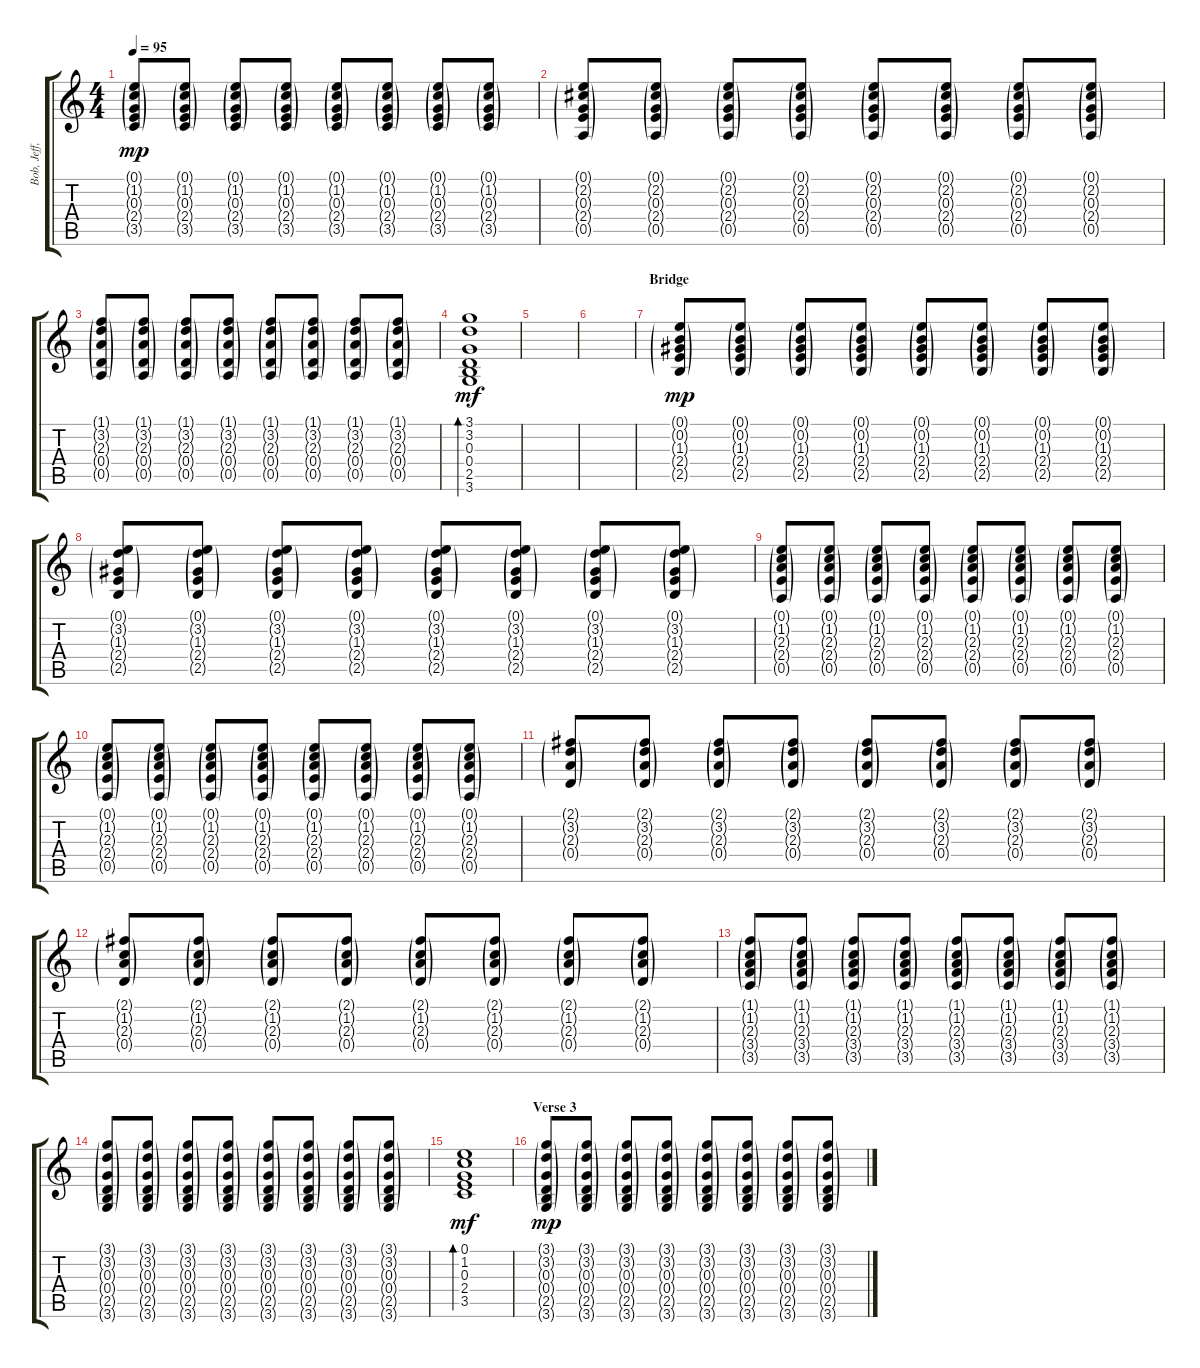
\track ("Bob, Jeff, George" "Bob, Jeff,") {instrument acousticguitarnylon}
\staff {score tabs}
\tuning (E4 B3 G3 D3 A2 E2) {hide}
\ts (4 4)
\tempo 95
\clef g2
\ks c
(0.1{g} 1.2{g} 0.3{g} 2.4{g} 3.5{g}).8{dy mp} (0.1{g} 1.2{g} 0.3{g} 2.4{g} 3.5{g}).8 (0.1{g} 1.2{g} 0.3{g} 2.4{g} 3.5{g}).8 (0.1{g} 1.2{g} 0.3{g} 2.4{g} 3.5{g}).8 (0.1{g} 1.2{g} 0.3{g} 2.4{g} 3.5{g}).8 (0.1{g} 1.2{g} 0.3{g} 2.4{g} 3.5{g}).8 (0.1{g} 1.2{g} 0.3{g} 2.4{g} 3.5{g}).8 (0.1{g} 1.2{g} 0.3{g} 2.4{g} 3.5{g}).8 |
(0.1{g} 2.2{g} 0.3{g} 2.4{g} 0.5{g}).8 (0.1{g} 2.2{g} 0.3{g} 2.4{g} 0.5{g}).8 (0.1{g} 2.2{g} 0.3{g} 2.4{g} 0.5{g}).8 (0.1{g} 2.2{g} 0.3{g} 2.4{g} 0.5{g}).8 (0.1{g} 2.2{g} 0.3{g} 2.4{g} 0.5{g}).8 (0.1{g} 2.2{g} 0.3{g} 2.4{g} 0.5{g}).8 (0.1{g} 2.2{g} 0.3{g} 2.4{g} 0.5{g}).8 (0.1{g} 2.2{g} 0.3{g} 2.4{g} 0.5{g}).8 |
(1.1{g} 3.2{g} 2.3{g} 0.4{g} 0.5{g}).8 (1.1{g} 3.2{g} 2.3{g} 0.4{g} 0.5{g}).8 (1.1{g} 3.2{g} 2.3{g} 0.4{g} 0.5{g}).8 (1.1{g} 3.2{g} 2.3{g} 0.4{g} 0.5{g}).8 (1.1{g} 3.2{g} 2.3{g} 0.4{g} 0.5{g}).8 (1.1{g} 3.2{g} 2.3{g} 0.4{g} 0.5{g}).8 (1.1{g} 3.2{g} 2.3{g} 0.4{g} 0.5{g}).8 (1.1{g} 3.2{g} 2.3{g} 0.4{g} 0.5{g}).8 |
(3.1 3.2 0.3 0.4 2.5 3.6).1{bd 60 dy mf} |
|
|
\section ("" "Bridge")
(0.1{g} 0.2{g} 1.3{g} 2.4{g} 2.5{g}).8{dy mp} (0.1{g} 0.2{g} 1.3{g} 2.4{g} 2.5{g}).8 (0.1{g} 0.2{g} 1.3{g} 2.4{g} 2.5{g}).8 (0.1{g} 0.2{g} 1.3{g} 2.4{g} 2.5{g}).8 (0.1{g} 0.2{g} 1.3{g} 2.4{g} 2.5{g}).8 (0.1{g} 0.2{g} 1.3{g} 2.4{g} 2.5{g}).8 (0.1{g} 0.2{g} 1.3{g} 2.4{g} 2.5{g}).8 (0.1{g} 0.2{g} 1.3{g} 2.4{g} 2.5{g}).8 |
(0.1{g} 3.2{g} 1.3{g} 2.4{g} 2.5{g}).8 (0.1{g} 3.2{g} 1.3{g} 2.4{g} 2.5{g}).8 (0.1{g} 3.2{g} 1.3{g} 2.4{g} 2.5{g}).8 (0.1{g} 3.2{g} 1.3{g} 2.4{g} 2.5{g}).8 (0.1{g} 3.2{g} 1.3{g} 2.4{g} 2.5{g}).8 (0.1{g} 3.2{g} 1.3{g} 2.4{g} 2.5{g}).8 (0.1{g} 3.2{g} 1.3{g} 2.4{g} 2.5{g}).8 (0.1{g} 3.2{g} 1.3{g} 2.4{g} 2.5{g}).8 |
(0.1{g} 1.2{g} 2.3{g} 2.4{g} 0.5{g}).8 (0.1{g} 1.2{g} 2.3{g} 2.4{g} 0.5{g}).8 (0.1{g} 1.2{g} 2.3{g} 2.4{g} 0.5{g}).8 (0.1{g} 1.2{g} 2.3{g} 2.4{g} 0.5{g}).8 (0.1{g} 1.2{g} 2.3{g} 2.4{g} 0.5{g}).8 (0.1{g} 1.2{g} 2.3{g} 2.4{g} 0.5{g}).8 (0.1{g} 1.2{g} 2.3{g} 2.4{g} 0.5{g}).8 (0.1{g} 1.2{g} 2.3{g} 2.4{g} 0.5{g}).8 |
(0.1{g} 1.2{g} 2.3{g} 2.4{g} 0.5{g}).8 (0.1{g} 1.2{g} 2.3{g} 2.4{g} 0.5{g}).8 (0.1{g} 1.2{g} 2.3{g} 2.4{g} 0.5{g}).8 (0.1{g} 1.2{g} 2.3{g} 2.4{g} 0.5{g}).8 (0.1{g} 1.2{g} 2.3{g} 2.4{g} 0.5{g}).8 (0.1{g} 1.2{g} 2.3{g} 2.4{g} 0.5{g}).8 (0.1{g} 1.2{g} 2.3{g} 2.4{g} 0.5{g}).8 (0.1{g} 1.2{g} 2.3{g} 2.4{g} 0.5{g}).8 |
(2.1{g} 3.2{g} 2.3{g} 0.4{g}).8 (2.1{g} 3.2{g} 2.3{g} 0.4{g}).8 (2.1{g} 3.2{g} 2.3{g} 0.4{g}).8 (2.1{g} 3.2{g} 2.3{g} 0.4{g}).8 (2.1{g} 3.2{g} 2.3{g} 0.4{g}).8 (2.1{g} 3.2{g} 2.3{g} 0.4{g}).8 (2.1{g} 3.2{g} 2.3{g} 0.4{g}).8 (2.1{g} 3.2{g} 2.3{g} 0.4{g}).8 |
(2.1{g} 1.2{g} 2.3{g} 0.4{g}).8 (2.1{g} 1.2{g} 2.3{g} 0.4{g}).8 (2.1{g} 1.2{g} 2.3{g} 0.4{g}).8 (2.1{g} 1.2{g} 2.3{g} 0.4{g}).8 (2.1{g} 1.2{g} 2.3{g} 0.4{g}).8 (2.1{g} 1.2{g} 2.3{g} 0.4{g}).8 (2.1{g} 1.2{g} 2.3{g} 0.4{g}).8 (2.1{g} 1.2{g} 2.3{g} 0.4{g}).8 |
(1.1{g} 1.2{g} 2.3{g} 3.4{g} 3.5{g}).8 (1.1{g} 1.2{g} 2.3{g} 3.4{g} 3.5{g}).8 (1.1{g} 1.2{g} 2.3{g} 3.4{g} 3.5{g}).8 (1.1{g} 1.2{g} 2.3{g} 3.4{g} 3.5{g}).8 (1.1{g} 1.2{g} 2.3{g} 3.4{g} 3.5{g}).8 (1.1{g} 1.2{g} 2.3{g} 3.4{g} 3.5{g}).8 (1.1{g} 1.2{g} 2.3{g} 3.4{g} 3.5{g}).8 (1.1{g} 1.2{g} 2.3{g} 3.4{g} 3.5{g}).8 |
(3.1{g} 3.2{g} 0.3{g} 0.4{g} 2.5{g} 3.6{g}).8 (3.1{g} 3.2{g} 0.3{g} 0.4{g} 2.5{g} 3.6{g}).8 (3.1{g} 3.2{g} 0.3{g} 0.4{g} 2.5{g} 3.6{g}).8 (3.1{g} 3.2{g} 0.3{g} 0.4{g} 2.5{g} 3.6{g}).8 (3.1{g} 3.2{g} 0.3{g} 0.4{g} 2.5{g} 3.6{g}).8 (3.1{g} 3.2{g} 0.3{g} 0.4{g} 2.5{g} 3.6{g}).8 (3.1{g} 3.2{g} 0.3{g} 0.4{g} 2.5{g} 3.6{g}).8 (3.1{g} 3.2{g} 0.3{g} 0.4{g} 2.5{g} 3.6{g}).8 |
(0.1 1.2 0.3 2.4 3.5).1{bd 60 dy mf} |
\section ("" "Verse 3")
(3.1{g} 3.2{g} 0.3{g} 0.4{g} 2.5{g} 3.6{g}).8{dy mp} (3.1{g} 3.2{g} 0.3{g} 0.4{g} 2.5{g} 3.6{g}).8 (3.1{g} 3.2{g} 0.3{g} 0.4{g} 2.5{g} 3.6{g}).8 (3.1{g} 3.2{g} 0.3{g} 0.4{g} 2.5{g} 3.6{g}).8 (3.1{g} 3.2{g} 0.3{g} 0.4{g} 2.5{g} 3.6{g}).8 (3.1{g} 3.2{g} 0.3{g} 0.4{g} 2.5{g} 3.6{g}).8 (3.1{g} 3.2{g} 0.3{g} 0.4{g} 2.5{g} 3.6{g}).8 (3.1{g} 3.2{g} 0.3{g} 0.4{g} 2.5{g} 3.6{g}).8
